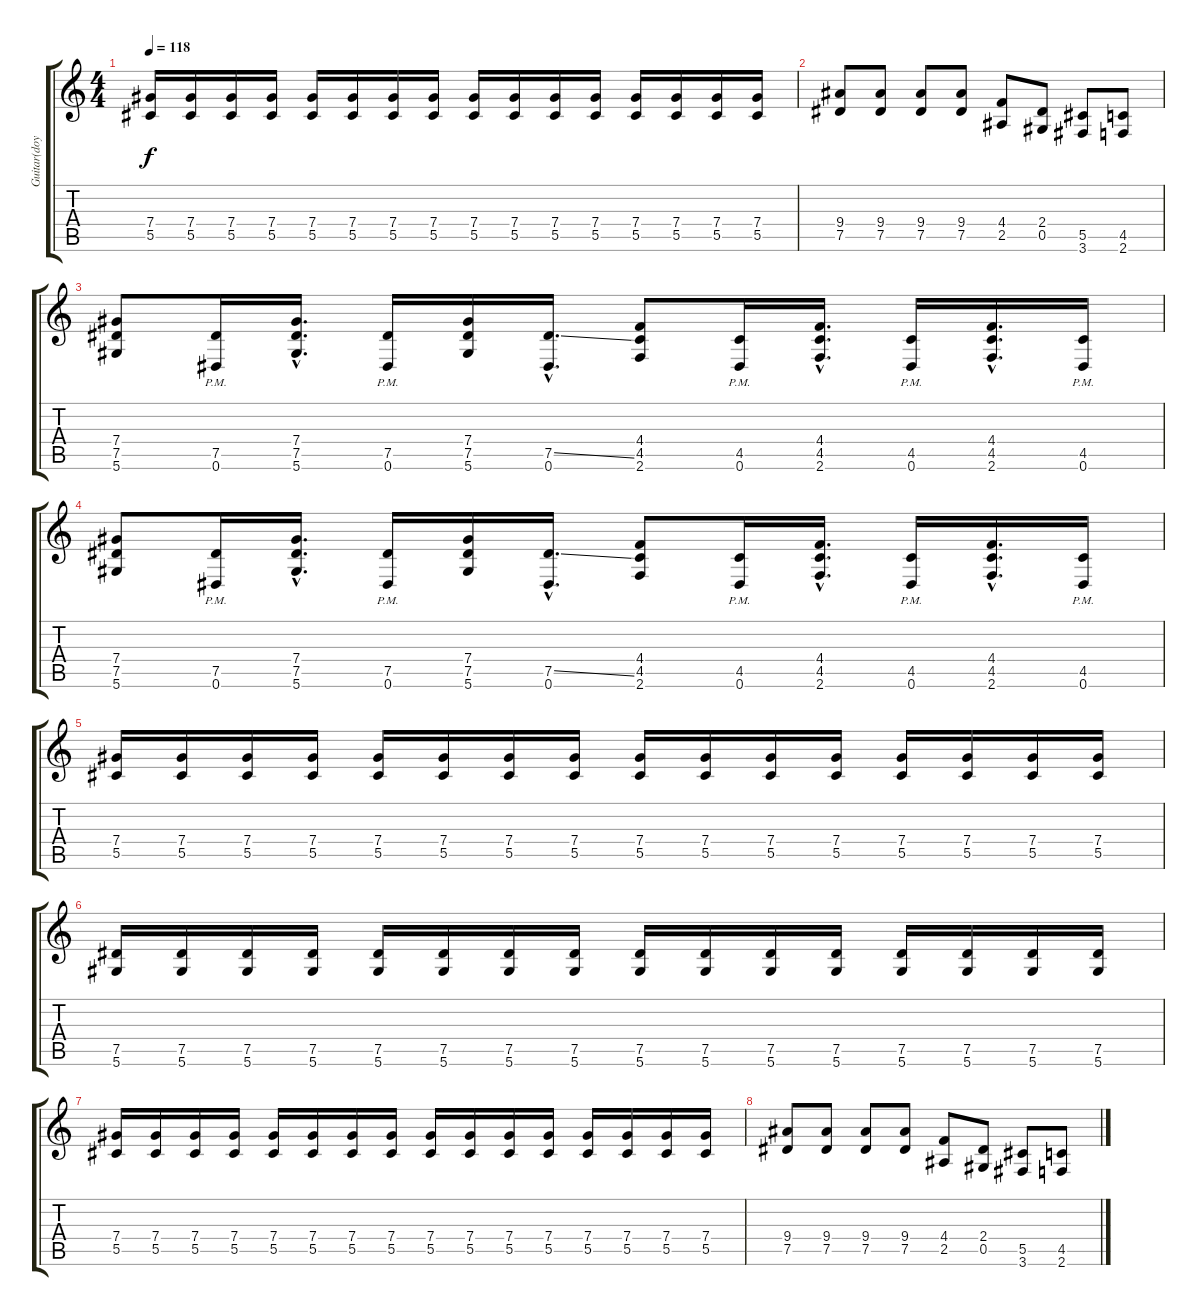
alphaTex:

\track ("Guitar(doyle)" "Guitar(doy") {instrument distortionguitar}
\staff {score tabs}
\tuning (Eb4 Bb3 Gb3 Db3 Ab2 Eb2) {hide}
\ts (4 4)
\tempo 118
\clef g2
\ks c
(7.4 5.5).16{dy f} (7.4 5.5).16 (7.4 5.5).16 (7.4 5.5).16 (7.4 5.5).16 (7.4 5.5).16 (7.4 5.5).16 (7.4 5.5).16 (7.4 5.5).16 (7.4 5.5).16 (7.4 5.5).16 (7.4 5.5).16 (7.4 5.5).16 (7.4 5.5).16 (7.4 5.5).16 (7.4 5.5).16 |
(9.4 7.5).8 (9.4 7.5).8 (9.4 7.5).8 (9.4 7.5).8 (4.4 2.5).8 (2.4 0.5).8 (5.5 3.6).8 (4.5 2.6).8 |
(7.4 7.5 5.6).8 (7.5{pm} 0.6{pm}).16 (7.4{hac} 7.5{hac} 5.6{hac}).16{d} (7.5{pm} 0.6{pm}).16 (7.4 7.5 5.6).16 (7.5{ss hac} 0.6{hac}).16{d} (4.4 4.5 2.6).8 (4.5{pm} 0.6{pm}).16 (4.4{hac} 4.5{hac} 2.6{hac}).16{d} (4.5{pm} 0.6{pm}).16 (4.4{hac} 4.5{hac} 2.6{hac}).16{d} (4.5{pm} 0.6{pm}).16 |
(7.4 7.5 5.6).8 (7.5{pm} 0.6{pm}).16 (7.4{hac} 7.5{hac} 5.6{hac}).16{d} (7.5{pm} 0.6{pm}).16 (7.4 7.5 5.6).16 (7.5{ss hac} 0.6{hac}).16{d} (4.4 4.5 2.6).8 (4.5{pm} 0.6{pm}).16 (4.4{hac} 4.5{hac} 2.6{hac}).16{d} (4.5{pm} 0.6{pm}).16 (4.4{hac} 4.5{hac} 2.6{hac}).16{d} (4.5{pm} 0.6{pm}).16 |
(7.4 5.5).16 (7.4 5.5).16 (7.4 5.5).16 (7.4 5.5).16 (7.4 5.5).16 (7.4 5.5).16 (7.4 5.5).16 (7.4 5.5).16 (7.4 5.5).16 (7.4 5.5).16 (7.4 5.5).16 (7.4 5.5).16 (7.4 5.5).16 (7.4 5.5).16 (7.4 5.5).16 (7.4 5.5).16 |
(7.5 5.6).16 (7.5 5.6).16 (7.5 5.6).16 (7.5 5.6).16 (7.5 5.6).16 (7.5 5.6).16 (7.5 5.6).16 (7.5 5.6).16 (7.5 5.6).16 (7.5 5.6).16 (7.5 5.6).16 (7.5 5.6).16 (7.5 5.6).16 (7.5 5.6).16 (7.5 5.6).16 (7.5 5.6).16 |
(7.4 5.5).16 (7.4 5.5).16 (7.4 5.5).16 (7.4 5.5).16 (7.4 5.5).16 (7.4 5.5).16 (7.4 5.5).16 (7.4 5.5).16 (7.4 5.5).16 (7.4 5.5).16 (7.4 5.5).16 (7.4 5.5).16 (7.4 5.5).16 (7.4 5.5).16 (7.4 5.5).16 (7.4 5.5).16 |
(9.4 7.5).8 (9.4 7.5).8 (9.4 7.5).8 (9.4 7.5).8 (4.4 2.5).8 (2.4 0.5).8 (5.5 3.6).8 (4.5 2.6).8
